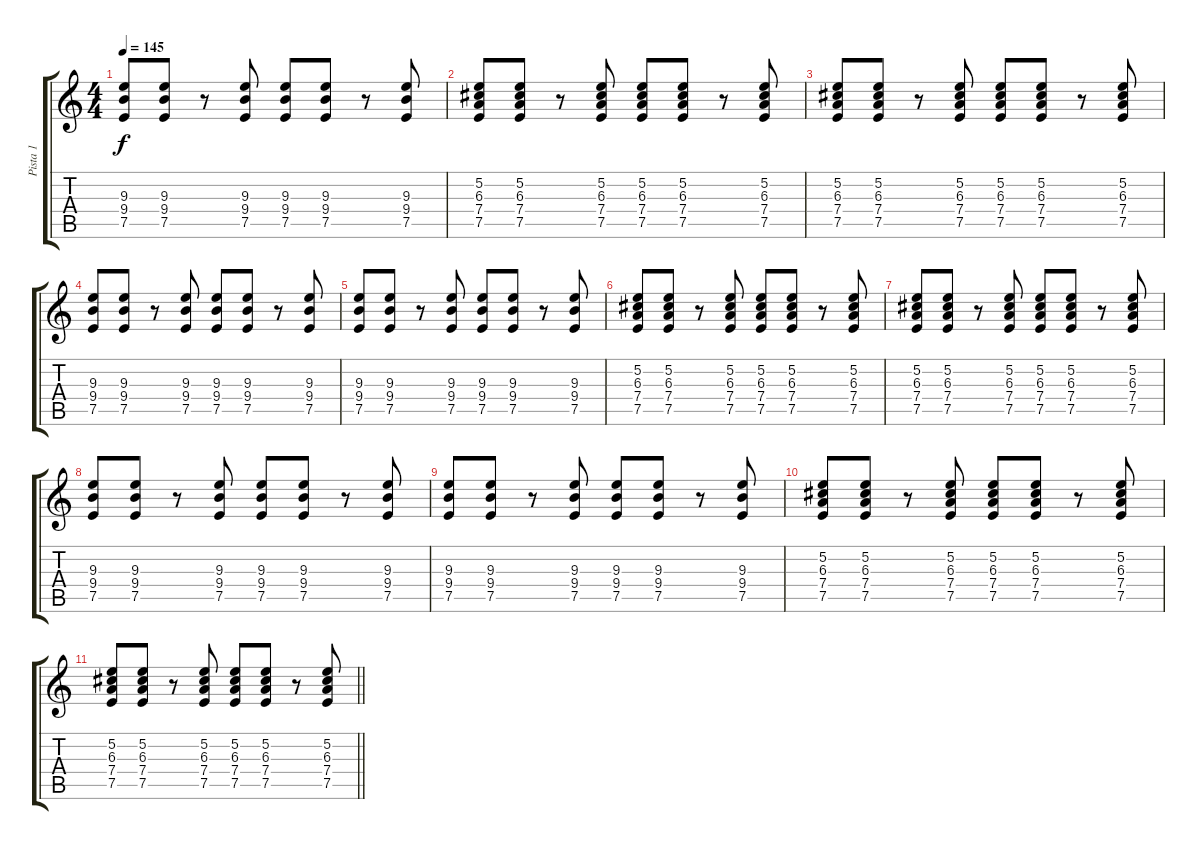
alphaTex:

\track ("Pista 1" "Pista 1") {instrument distortionguitar}
\staff {score tabs}
\tuning (E4 B3 G3 D3 A2 E2) {hide}
\ts (4 4)
\tempo 145
\clef g2
\ks c
(9.3 9.4 7.5).8{dy f} (9.3 9.4 7.5).8 r.8 (9.3 9.4 7.5).8 (9.3 9.4 7.5).8 (9.3 9.4 7.5).8 r.8 (9.3 9.4 7.5).8 |
(5.2 6.3 7.4 7.5).8 (5.2 6.3 7.4 7.5).8 r.8 (5.2 6.3 7.4 7.5).8 (5.2 6.3 7.4 7.5).8 (5.2 6.3 7.4 7.5).8 r.8 (5.2 6.3 7.4 7.5).8 |
(5.2 6.3 7.4 7.5).8 (5.2 6.3 7.4 7.5).8 r.8 (5.2 6.3 7.4 7.5).8 (5.2 6.3 7.4 7.5).8 (5.2 6.3 7.4 7.5).8 r.8 (5.2 6.3 7.4 7.5).8 |
(9.3 9.4 7.5).8 (9.3 9.4 7.5).8 r.8 (9.3 9.4 7.5).8 (9.3 9.4 7.5).8 (9.3 9.4 7.5).8 r.8 (9.3 9.4 7.5).8 |
(9.3 9.4 7.5).8 (9.3 9.4 7.5).8 r.8 (9.3 9.4 7.5).8 (9.3 9.4 7.5).8 (9.3 9.4 7.5).8 r.8 (9.3 9.4 7.5).8 |
(5.2 6.3 7.4 7.5).8 (5.2 6.3 7.4 7.5).8 r.8 (5.2 6.3 7.4 7.5).8 (5.2 6.3 7.4 7.5).8 (5.2 6.3 7.4 7.5).8 r.8 (5.2 6.3 7.4 7.5).8 |
(5.2 6.3 7.4 7.5).8 (5.2 6.3 7.4 7.5).8 r.8 (5.2 6.3 7.4 7.5).8 (5.2 6.3 7.4 7.5).8 (5.2 6.3 7.4 7.5).8 r.8 (5.2 6.3 7.4 7.5).8 |
(9.3 9.4 7.5).8 (9.3 9.4 7.5).8 r.8 (9.3 9.4 7.5).8 (9.3 9.4 7.5).8 (9.3 9.4 7.5).8 r.8 (9.3 9.4 7.5).8 |
(9.3 9.4 7.5).8 (9.3 9.4 7.5).8 r.8 (9.3 9.4 7.5).8 (9.3 9.4 7.5).8 (9.3 9.4 7.5).8 r.8 (9.3 9.4 7.5).8 |
(5.2 6.3 7.4 7.5).8 (5.2 6.3 7.4 7.5).8 r.8 (5.2 6.3 7.4 7.5).8 (5.2 6.3 7.4 7.5).8 (5.2 6.3 7.4 7.5).8 r.8 (5.2 6.3 7.4 7.5).8 |
\barLineRight lightlight
(5.2 6.3 7.4 7.5).8 (5.2 6.3 7.4 7.5).8 r.8 (5.2 6.3 7.4 7.5).8 (5.2 6.3 7.4 7.5).8 (5.2 6.3 7.4 7.5).8 r.8 (5.2 6.3 7.4 7.5).8
